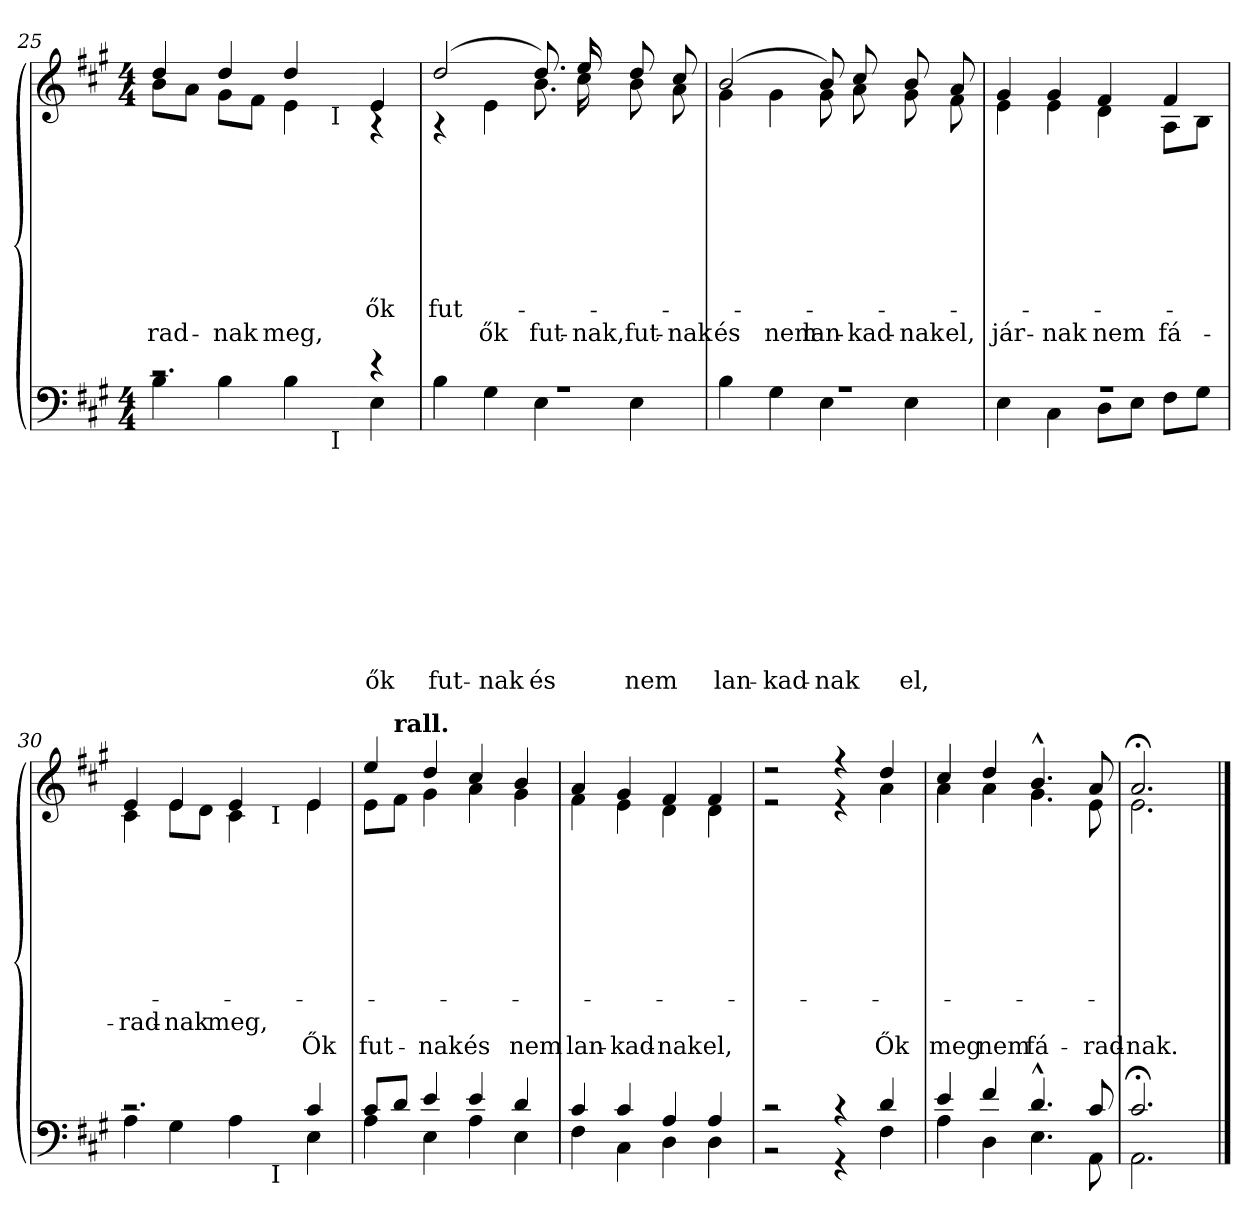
**kern	**text	**text	**text	**text	**text	**text	**text	**text	**text	**text	**kern	**text	**text	**text	**text	**text	**text	**text	**text	**text
*part2	*part2	*part2	*part2	*part2	*part2	*part2	*part2	*part2	*part2	*part2	*part1	*part1	*part1	*part1	*part1	*part1	*part1	*part1	*part1	*part1
*staff2	*staff2	*staff2	*staff2	*staff2	*staff2	*staff2	*staff2	*staff2	*staff2	*staff2	*staff1	*staff1	*staff1	*staff1	*staff1	*staff1	*staff1	*staff1	*staff1	*staff1
*clefF4	*	*	*	*	*	*	*	*	*	*	*clefG2	*	*	*	*	*	*	*	*	*
*k[f#c#g#]	*	*	*	*	*	*	*	*	*	*	*k[f#c#g#]	*	*	*	*	*	*	*	*	*
*f#:	*	*	*	*	*	*	*	*	*	*	*f#:	*	*	*	*	*	*	*	*	*
*M4/4	*	*	*	*	*	*	*	*	*	*	*M4/4	*	*	*	*	*	*	*	*	*
=25	=25	=25	=25	=25	=25	=25	=25	=25	=25	=25	=25	=25	=25	=25	=25	=25	=25	=25	=25	=25
*^	*	*	*	*	*	*	*	*	*	*	*^	*	*	*	*	*	*	*	*	*
!	!	!	!	!	!	!	!	!	!	!	!	!	!	!	!	!	!	!	!	!	!LO:LY:b	!
*	*^	*	*	*	*	*	*	*	*	*	*	*	*^	*	*	*	*	*	*	*	*	*
2.rd	4B\	2ryy	.	.	.	.	.	.	.	.	.	.	4dd/	8b\L	2ryy	.	.	.	.	.	.	.	-rad-	.
.	.	.	.	.	.	.	.	.	.	.	.	.	.	8a\J	.	.	.	.	.	.	.	.	.	.
!	!	!	!	!	!	!	!	!	!	!	!	!	!	!	!	!	!	!	!	!	!	!	!LO:LY:b	!
.	4B\	.	.	.	.	.	.	.	.	.	.	.	4dd/	8g#\L	.	.	.	.	.	.	.	.	-nak	.
.	.	.	.	.	.	.	.	.	.	.	.	.	.	8f#\J	.	.	.	.	.	.	.	.	.	.
!	!	!	!	!	!	!	!	!	!	!	!	!	!	!	!	!	!	!	!	!	!	!	!LO:LY:b	!
.	4B\	8ryy	.	.	.	.	.	.	.	.	.	.	4dd/	4e\	8ryy	.	.	.	.	.	.	.	meg,	.
.	.	32ryy	.	.	.	.	.	.	.	.	.	.	.	.	32ryy	.	.	.	.	.	.	.	.	.
!	!	!	!	!	!	!	!	!	!	!	!	!	!	!	!LO:TX:b:t=I	!	!	!	!	!	!	!	!	!
!	!	!LO:TX:b:t=I	!	!	!	!	!	!	!	!	!	!	!	!	!	!	!	!	!	!	!	!	!	!
.	.	16.ryy	.	.	.	.	.	.	.	.	.	.	.	.	16.ryy	.	.	.	.	.	.	.	.	.
*	*v	*v	*	*	*	*	*	*	*	*	*	*	*	*	*	*	*	*	*	*	*	*	*	*
*	*	*	*	*	*	*	*	*	*	*	*	*v	*v	*v	*	*	*	*	*	*	*	*	*
=26-	=26-	=26-	=26-	=26-	=26-	=26-	=26-	=26-	=26-	=26-	=26-	=26-	=26-	=26-	=26-	=26-	=26-	=26-	=26-	=26-	=26-
*	*^	*	*	*	*	*	*	*	*	*	*	*^	*	*	*	*	*	*	*	*	*
*	*	*	*	*	*	*	*	*	*	*	*	*	*	*^	*	*	*	*	*	*	*	*	*
!	!	!	!	!	!	!	!	!	!	!	!	!LO:LY:b	!	!	!	!	!	!	!	!	!	!	!	!
*	*v	*v	*	*	*	*	*	*	*	*	*	*	*	*	*	*	*	*	*	*	*	*	*	*
*	*	*	*	*	*	*	*	*	*	*	*	*v	*v	*v	*	*	*	*	*	*	*	*	*
*	*^	*	*	*	*	*	*	*	*	*	*	*^	*	*	*	*	*	*	*	*	*
*	*	*	*	*	*	*	*	*	*	*	*	*	*	*^	*	*	*	*	*	*	*	*	*
!	!	!	!	!	!	!	!	!	!	!	!	!	!	!	!	!	!	!	!	!	!	!LO:LY:a	!	!
*	*v	*v	*	*	*	*	*	*	*	*	*	*	*	*	*	*	*	*	*	*	*	*	*	*
*	*	*	*	*	*	*	*	*	*	*	*	*	*v	*v	*	*	*	*	*	*	*	*	*
4rd	4E\	.	.	.	.	.	.	.	.	.	ők	4e/	4rA	.	.	.	.	.	.	ők	.	.
=27	=27	=27	=27	=27	=27	=27	=27	=27	=27	=27	=27	=27	=27	=27	=27	=27	=27	=27	=27	=27	=27	=27
!	!	!	!	!	!	!	!	!	!	!	!LO:LY:b	!	!	!	!	!	!	!	!	!	!	!
!	!	!	!	!	!	!	!	!	!	!	!	!	!	!	!	!	!	!	!	!LO:LY:a	!	!
1rB	4B\	.	.	.	.	.	.	.	.	.	fut-	(>2dd/	4rA	.	.	.	.	.	.	fut-	.	.
!	!	!	!	!	!	!	!	!	!	!	!LO:LY:b	!	!	!	!	!	!	!	!	!	!	!
!	!	!	!	!	!	!	!	!	!	!	!	!	!	!	!	!	!	!	!	!	!LO:LY:b	!
.	4G#\	.	.	.	.	.	.	.	.	.	-nak	.	4e\	.	.	.	.	.	.	.	ők	.
!	!	!	!	!	!	!	!	!	!	!	!LO:LY:b	!	!	!	!	!	!	!	!	!	!	!
!	!	!	!	!	!	!	!	!	!	!	!	!	!	!	!	!	!	!	!	!	!LO:LY:b	!
.	4E\	.	.	.	.	.	.	.	.	.	és	8.dd/)	8.b\	.	.	.	.	.	.	.	fut-	.
!	!	!	!	!	!	!	!	!	!	!	!	!	!	!	!	!	!	!	!	!LO:LY:a	!	!
!	!	!	!	!	!	!	!	!	!	!	!	!	!	!	!	!	!	!	!	!	!LO:LY:b	!
.	.	.	.	.	.	.	.	.	.	.	.	16ee/	16cc#\	.	.	.	.	.	.	.	-nak,	.
!	!	!	!	!	!	!	!	!	!	!	!LO:LY:b	!	!	!	!	!	!	!	!	!	!	!
!	!	!	!	!	!	!	!	!	!	!	!	!	!	!	!	!	!	!	!	!LO:LY:a	!	!
!	!	!	!	!	!	!	!	!	!	!	!	!	!	!	!	!	!	!	!	!	!LO:LY:b	!
.	4E\	.	.	.	.	.	.	.	.	.	nem	8dd/	8b\	.	.	.	.	.	.	.	fut-	.
!	!	!	!	!	!	!	!	!	!	!	!	!	!	!	!	!	!	!	!	!LO:LY:a	!	!
!	!	!	!	!	!	!	!	!	!	!	!	!	!	!	!	!	!	!	!	!	!LO:LY:b	!
.	.	.	.	.	.	.	.	.	.	.	.	8cc#/	8a\	.	.	.	.	.	.	.	-nak	.
!!LO:LB:g=z	!!
=28	=28	=28	=28	=28	=28	=28	=28	=28	=28	=28	=28	=28	=28	=28	=28	=28	=28	=28	=28	=28	=28	=28
!	!	!	!	!	!	!	!	!	!	!	!LO:LY:b	!	!	!	!	!	!	!	!	!	!	!
!	!	!	!	!	!	!	!	!	!	!	!	!	!	!	!	!	!	!	!	!LO:LY:a	!	!
!	!	!	!	!	!	!	!	!	!	!	!	!	!	!	!	!	!	!	!	!	!LO:LY:b	!
1rB	4B\	.	.	.	.	.	.	.	.	.	lan-	(>2b/	4g#\	.	.	.	.	.	.	.	és	.
!	!	!	!	!	!	!	!	!	!	!	!LO:LY:b	!	!	!	!	!	!	!	!	!	!	!
!	!	!	!	!	!	!	!	!	!	!	!	!	!	!	!	!	!	!	!	!	!LO:LY:b	!
.	4G#\	.	.	.	.	.	.	.	.	.	-kad-	.	4g#\	.	.	.	.	.	.	.	nem	.
!	!	!	!	!	!	!	!	!	!	!	!LO:LY:b	!	!	!	!	!	!	!	!	!	!	!
!	!	!	!	!	!	!	!	!	!	!	!	!	!	!	!	!	!	!	!	!	!LO:LY:b	!
.	4E\	.	.	.	.	.	.	.	.	.	-nak	8b/)	8g#\	.	.	.	.	.	.	.	lan-	.
!	!	!	!	!	!	!	!	!	!	!	!	!	!	!	!	!	!	!	!	!LO:LY:a	!	!
!	!	!	!	!	!	!	!	!	!	!	!	!	!	!	!	!	!	!	!	!	!LO:LY:b	!
.	.	.	.	.	.	.	.	.	.	.	.	8cc#/	8a\	.	.	.	.	.	.	.	-kad-	.
!	!	!	!	!	!	!	!	!	!	!	!LO:LY:b	!	!	!	!	!	!	!	!	!	!	!
!	!	!	!	!	!	!	!	!	!	!	!	!	!	!	!	!	!	!	!	!LO:LY:a	!	!
!	!	!	!	!	!	!	!	!	!	!	!	!	!	!	!	!	!	!	!	!	!LO:LY:b	!
.	4E\	.	.	.	.	.	.	.	.	.	el,	8b/	8g#\	.	.	.	.	.	.	.	-nak	.
!	!	!	!	!	!	!	!	!	!	!	!	!	!	!	!	!	!	!	!	!LO:LY:a	!	!
!	!	!	!	!	!	!	!	!	!	!	!	!	!	!	!	!	!	!	!	!	!LO:LY:b	!
.	.	.	.	.	.	.	.	.	.	.	.	8a/	8f#\	.	.	.	.	.	.	.	el,	.
=29	=29	=29	=29	=29	=29	=29	=29	=29	=29	=29	=29	=29	=29	=29	=29	=29	=29	=29	=29	=29	=29	=29
!	!	!	!	!	!	!	!	!	!	!	!	!	!	!	!	!	!	!	!	!	!LO:LY:b	!
1rB	4E\	.	.	.	.	.	.	.	.	.	.	4g#/	4e\	.	.	.	.	.	.	.	jár-	.
!	!	!	!	!	!	!	!	!	!	!	!	!	!	!	!	!	!	!	!	!	!LO:LY:b	!
.	4C#\	.	.	.	.	.	.	.	.	.	.	4g#/	4e\	.	.	.	.	.	.	.	-nak	.
!	!	!	!	!	!	!	!	!	!	!	!	!	!	!	!	!	!	!	!	!	!LO:LY:b	!
.	8D\L	.	.	.	.	.	.	.	.	.	.	4f#/	4d\	.	.	.	.	.	.	.	nem	.
.	8E\J	.	.	.	.	.	.	.	.	.	.	.	.	.	.	.	.	.	.	.	.	.
!	!	!	!	!	!	!	!	!	!	!	!	!	!	!	!	!	!	!	!	!	!LO:LY:b	!
.	8F#\L	.	.	.	.	.	.	.	.	.	.	4f#/	8A\L	.	.	.	.	.	.	.	fá-	.
.	8G#\J	.	.	.	.	.	.	.	.	.	.	.	8B\J	.	.	.	.	.	.	.	.	.
=30	=30	=30	=30	=30	=30	=30	=30	=30	=30	=30	=30	=30	=30	=30	=30	=30	=30	=30	=30	=30	=30	=30
!	!	!	!	!	!	!	!	!	!	!	!	!	!	!	!	!	!	!	!	!	!LO:LY:b	!
*	*^	*	*	*	*	*	*	*	*	*	*	*	*^	*	*	*	*	*	*	*	*	*
2.rc	4A\	2ryy	.	.	.	.	.	.	.	.	.	.	4e/	4c#\	2ryy	.	.	.	.	.	.	.	-rad-	.
!	!	!	!	!	!	!	!	!	!	!	!	!	!	!	!	!	!	!	!	!	!	!	!LO:LY:b	!
.	4G#\	.	.	.	.	.	.	.	.	.	.	.	4e/	8e\L	.	.	.	.	.	.	.	.	-nak	.
.	.	.	.	.	.	.	.	.	.	.	.	.	.	8d\J	.	.	.	.	.	.	.	.	.	.
!	!	!	!	!	!	!	!	!	!	!	!	!	!	!	!	!	!	!	!	!	!	!	!LO:LY:b	!
.	4A\	8ryy	.	.	.	.	.	.	.	.	.	.	4e/	4c#\	8ryy	.	.	.	.	.	.	.	meg,	.
.	.	32ryy	.	.	.	.	.	.	.	.	.	.	.	.	32ryy	.	.	.	.	.	.	.	.	.
!	!	!	!	!	!	!	!	!	!	!	!	!	!	!	!LO:TX:b:t=I	!	!	!	!	!	!	!	!	!
!	!	!LO:TX:b:t=I	!	!	!	!	!	!	!	!	!	!	!	!	!	!	!	!	!	!	!	!	!	!
.	.	16.ryy	.	.	.	.	.	.	.	.	.	.	.	.	16.ryy	.	.	.	.	.	.	.	.	.
*	*v	*v	*	*	*	*	*	*	*	*	*	*	*	*	*	*	*	*	*	*	*	*	*	*
*	*	*	*	*	*	*	*	*	*	*	*	*v	*v	*v	*	*	*	*	*	*	*	*	*
=31-	=31-	=31-	=31-	=31-	=31-	=31-	=31-	=31-	=31-	=31-	=31-	=31-	=31-	=31-	=31-	=31-	=31-	=31-	=31-	=31-	=31-
*	*^	*	*	*	*	*	*	*	*	*	*	*^	*	*	*	*	*	*	*	*	*
*	*	*	*	*	*	*	*	*	*	*	*	*	*	*^	*	*	*	*	*	*	*	*	*
!	!	!	!	!	!	!	!	!	!	!	!	!	!	!	!	!	!	!	!	!	!	!	!	!LO:LY:b
*	*v	*v	*	*	*	*	*	*	*	*	*	*	*	*	*	*	*	*	*	*	*	*	*	*
*	*	*	*	*	*	*	*	*	*	*	*	*	*v	*v	*	*	*	*	*	*	*	*	*
*	*^	*	*	*	*	*	*	*	*	*	*	*	*^	*	*	*	*	*	*	*	*	*
!	!	!	!	!	!	!	!	!	!	!	!	!	!	!	!	!	!	!	!	!	!	!	!	!LO:LY:b
*	*v	*v	*	*	*	*	*	*	*	*	*	*	*	*	*	*	*	*	*	*	*	*	*	*
*	*	*	*	*	*	*	*	*	*	*	*	*	*v	*v	*	*	*	*	*	*	*	*	*
4c#/	4E\	.	.	.	.	.	.	.	.	.	.	4e/	4e\	.	.	.	.	.	.	.	.	Ők
!!LO:LB:g=z	!!
=32	=32	=32	=32	=32	=32	=32	=32	=32	=32	=32	=32	=32	=32	=32	=32	=32	=32	=32	=32	=32	=32	=32
!	!	!	!	!	!	!	!	!	!	!	!	!	!	!	!	!	!	!	!	!	!	!LO:LY:b
8c#/L	4A\	.	.	.	.	.	.	.	.	.	.	4ee/	8e\L	.	.	.	.	.	.	.	.	fut-
!	!	!	!	!	!	!	!	!	!	!	!	!	!LO:TX:a:B:t=rall.	!	!	!	!	!	!	!	!	!
8d/J	.	.	.	.	.	.	.	.	.	.	.	.	8f#\J	.	.	.	.	.	.	.	.	.
!	!	!	!	!	!	!	!	!	!	!	!	!	!	!	!	!	!	!	!	!	!	!LO:LY:b
4e/	4E\	.	.	.	.	.	.	.	.	.	.	4dd/	4g#\	.	.	.	.	.	.	.	.	-nak
!	!	!	!	!	!	!	!	!	!	!	!	!	!	!	!	!	!	!	!	!	!	!LO:LY:b
4e/	4A\	.	.	.	.	.	.	.	.	.	.	4cc#/	4a\	.	.	.	.	.	.	.	.	és
!	!	!	!	!	!	!	!	!	!	!	!	!	!	!	!	!	!	!	!	!	!	!LO:LY:b
4d/	4E\	.	.	.	.	.	.	.	.	.	.	4b/	4g#\	.	.	.	.	.	.	.	.	nem
=33	=33	=33	=33	=33	=33	=33	=33	=33	=33	=33	=33	=33	=33	=33	=33	=33	=33	=33	=33	=33	=33	=33
!	!	!	!	!	!	!	!	!	!	!	!	!	!	!	!	!	!	!	!	!	!	!LO:LY:b
4c#/	4F#\	.	.	.	.	.	.	.	.	.	.	4a/	4f#\	.	.	.	.	.	.	.	.	lan-
!	!	!	!	!	!	!	!	!	!	!	!	!	!	!	!	!	!	!	!	!	!	!LO:LY:b
4c#/	4C#\	.	.	.	.	.	.	.	.	.	.	4g#/	4e\	.	.	.	.	.	.	.	.	-kad-
!	!	!	!	!	!	!	!	!	!	!	!	!	!	!	!	!	!	!	!	!	!	!LO:LY:b
4A/	4D\	.	.	.	.	.	.	.	.	.	.	4f#/	4d\	.	.	.	.	.	.	.	.	-nak
!	!	!	!	!	!	!	!	!	!	!	!	!	!	!	!	!	!	!	!	!	!	!LO:LY:b
4A/	4D\	.	.	.	.	.	.	.	.	.	.	4f#/	4d\	.	.	.	.	.	.	.	.	el,
=34	=34	=34	=34	=34	=34	=34	=34	=34	=34	=34	=34	=34	=34	=34	=34	=34	=34	=34	=34	=34	=34	=34
2r	2r	.	.	.	.	.	.	.	.	.	.	2r	2r	.	.	.	.	.	.	.	.	.
4r	4r	.	.	.	.	.	.	.	.	.	.	4r	4r	.	.	.	.	.	.	.	.	.
!	!	!	!	!	!	!	!	!	!	!	!	!	!	!	!	!	!	!	!	!	!	!LO:LY:b
4d/	4F#\	.	.	.	.	.	.	.	.	.	.	4dd/	4a\	.	.	.	.	.	.	.	.	Ők
=35	=35	=35	=35	=35	=35	=35	=35	=35	=35	=35	=35	=35	=35	=35	=35	=35	=35	=35	=35	=35	=35	=35
!	!	!	!	!	!	!	!	!	!	!	!	!	!	!	!	!	!	!	!	!	!	!LO:LY:b
4e/	4A\	.	.	.	.	.	.	.	.	.	.	4cc#/	4a\	.	.	.	.	.	.	.	.	meg
!	!	!	!	!	!	!	!	!	!	!	!	!	!	!	!	!	!	!	!	!	!	!LO:LY:b
4f#/	4D\	.	.	.	.	.	.	.	.	.	.	4dd/	4a\	.	.	.	.	.	.	.	.	nem
!	!	!	!	!	!	!	!	!	!	!	!	!	!	!	!	!	!	!	!	!	!	!LO:LY:b
4.d^^</	4.E\	.	.	.	.	.	.	.	.	.	.	4.b^^</	4.g#\	.	.	.	.	.	.	.	.	fá-
!	!	!	!	!	!	!	!	!	!	!	!	!	!	!	!	!	!	!	!	!	!	!LO:LY:b
8c#/	8AA\	.	.	.	.	.	.	.	.	.	.	8a/	8e\	.	.	.	.	.	.	.	.	-rad-
=36	=36	=36	=36	=36	=36	=36	=36	=36	=36	=36	=36	=36	=36	=36	=36	=36	=36	=36	=36	=36	=36	=36
!	!	!	!	!	!	!	!	!	!	!	!	!	!	!	!	!	!	!	!	!	!	!LO:LY:b
2.c#;/	2.AA\	.	.	.	.	.	.	.	.	.	.	2.a;/	2.e\	.	.	.	.	.	.	.	.	-nak.
*v	*v	*	*	*	*	*	*	*	*	*	*	*	*	*	*	*	*	*	*	*	*	*
*	*	*	*	*	*	*	*	*	*	*	*v	*v	*	*	*	*	*	*	*	*	*
==	==	==	==	==	==	==	==	==	==	==	==	==	==	==	==	==	==	==	==	==
*-	*-	*-	*-	*-	*-	*-	*-	*-	*-	*-	*-	*-	*-	*-	*-	*-	*-	*-	*-	*-
